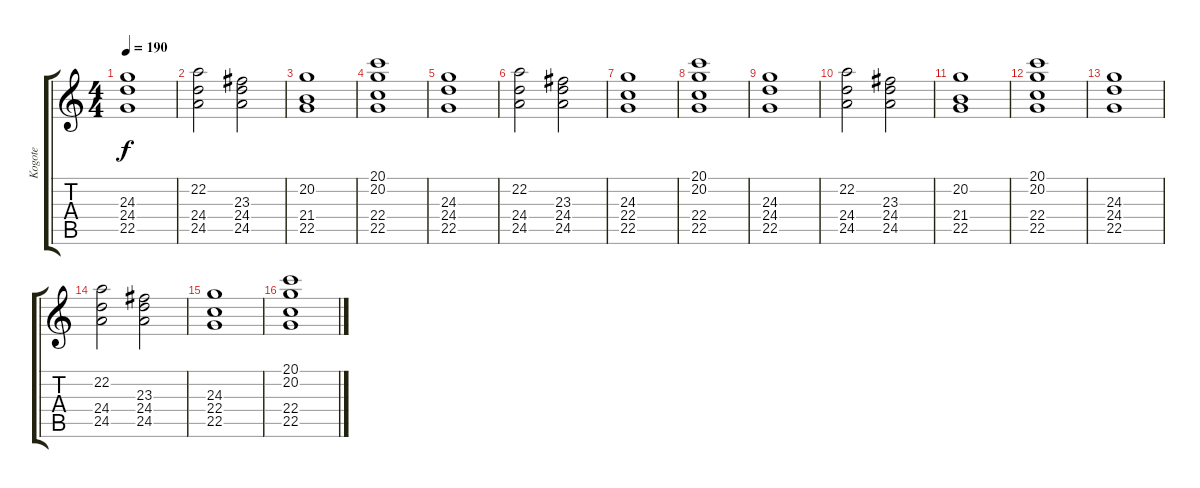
\track ("Kogote" "Kogote") {instrument drawbarorgan}
\staff {score tabs}
\tuning (E4 B3 G3 D3 A2 E2) {hide}
\ts (4 4)
\tempo 190
\clef g2
\ks c
(24.3 24.4 22.5).1{dy f} |
(22.2 24.4 24.5).2 (23.3 24.4 24.5).2 |
(20.2 21.4 22.5).1 |
(20.1 20.2 22.4 22.5).1 |
(24.3 24.4 22.5).1 |
(22.2 24.4 24.5).2 (23.3 24.4 24.5).2 |
(24.3 22.4 22.5).1 |
(20.1 20.2 22.4 22.5).1 |
(24.3 24.4 22.5).1 |
(22.2 24.4 24.5).2 (23.3 24.4 24.5).2 |
(20.2 21.4 22.5).1 |
(20.1 20.2 22.4 22.5).1 |
(24.3 24.4 22.5).1 |
(22.2 24.4 24.5).2 (23.3 24.4 24.5).2 |
(24.3 22.4 22.5).1 |
(20.1 20.2 22.4 22.5).1
